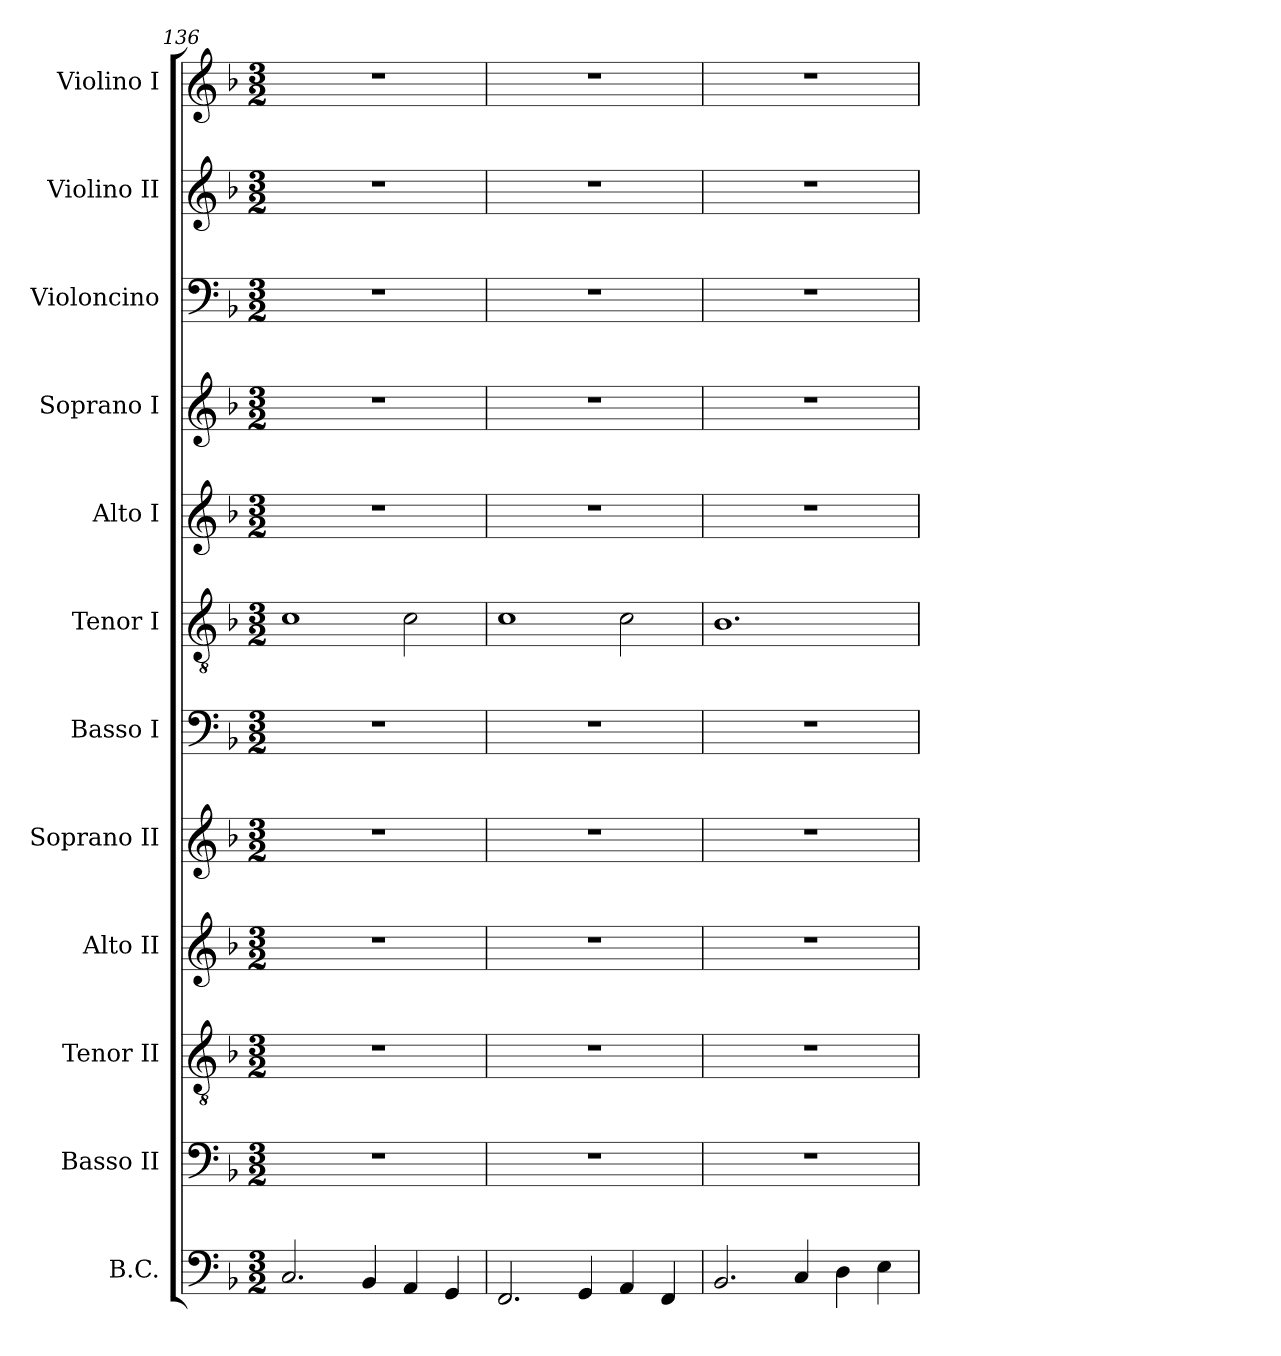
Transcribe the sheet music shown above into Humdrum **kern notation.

**kern	**kern	**kern	**kern	**kern	**kern	**kern	**kern	**kern	**kern	**kern	**kern
*part12	*part11	*part10	*part9	*part8	*part7	*part6	*part5	*part4	*part3	*part2	*part1
*staff12	*staff11	*staff10	*staff9	*staff8	*staff7	*staff6	*staff5	*staff4	*staff3	*staff2	*staff1
*I"B.C.	*I"Basso II	*I"Tenor II	*I"Alto II	*I"Soprano II	*I"Basso I	*I"Tenor I	*I"Alto I	*I"Soprano I	*I"Violoncino	*I"Violino II	*I"Violino I
*I'BC	*I'B 2	*I'T 2	*I'A 2	*I'S 2	*I'B 1	*I'T 1	*I'A 1	*I'S 1	*I'Vc.	*I'Vln. II	*I'Vln. I
*clefF4	*clefF4	*clefGv2	*clefG2	*clefG2	*clefF4	*clefGv2	*clefG2	*clefG2	*clefF4	*clefG2	*clefG2
*k[b-]	*k[b-]	*k[b-]	*k[b-]	*k[b-]	*k[b-]	*k[b-]	*k[b-]	*k[b-]	*k[b-]	*k[b-]	*k[b-]
*F:	*F:	*F:	*F:	*F:	*F:	*F:	*F:	*F:	*F:	*F:	*F:
*M3/2	*M3/2	*M3/2	*M3/2	*M3/2	*M3/2	*M3/2	*M3/2	*M3/2	*M3/2	*M3/2	*M3/2
=136	=136	=136	=136	=136	=136	=136	=136	=136	=136	=136	=136
2.C/	1.r	1.r	1.r	1.r	1.r	1c	1.r	1.r	1.r	1.r	1.r
4BB-/	.	.	.	.	.	.	.	.	.	.	.
4AA/	.	.	.	.	.	2c\	.	.	.	.	.
4GG/	.	.	.	.	.	.	.	.	.	.	.
=137	=137	=137	=137	=137	=137	=137	=137	=137	=137	=137	=137
2.FF/	1.r	1.r	1.r	1.r	1.r	1c	1.r	1.r	1.r	1.r	1.r
4GG/	.	.	.	.	.	.	.	.	.	.	.
4AA/	.	.	.	.	.	2c\	.	.	.	.	.
4FF/	.	.	.	.	.	.	.	.	.	.	.
=138	=138	=138	=138	=138	=138	=138	=138	=138	=138	=138	=138
2.BB-/	1.r	1.r	1.r	1.r	1.r	1.B-	1.r	1.r	1.r	1.r	1.r
4C/	.	.	.	.	.	.	.	.	.	.	.
4D\	.	.	.	.	.	.	.	.	.	.	.
4E\	.	.	.	.	.	.	.	.	.	.	.
=	=	=	=	=	=	=	=	=	=	=	=
*-	*-	*-	*-	*-	*-	*-	*-	*-	*-	*-	*-
